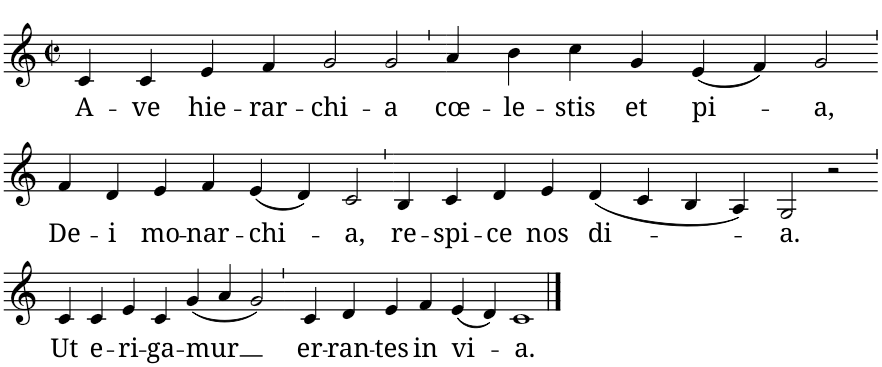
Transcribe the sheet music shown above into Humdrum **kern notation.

**kern	**text
*part1	*part1
*staff1	*staff1
*I"Piano	*
*I'Pno.	*
*clefG2	*
*k[]	*
*M2/2	*
*met(c|)	*
=1	=1
!	!LO:LY:b
4c/	A-
!	!LO:LY:b
4c/	-ve
!	!LO:LY:b
4e/	hie-
!	!LO:LY:b
4f/	-rar-
!	!LO:LY:b
2g/	-chi-
!	!LO:LY:b
2g/	-a
=2`	=2`
!	!LO:LY:b
4a/	cœ-
!	!LO:LY:b
4b\	-le-
!	!LO:LY:b
4cc\	-stis
!	!LO:LY:b
4g/	et
!	!LO:LY:b
(4e/	pi-
4f/)	.
!	!LO:LY:b
2g/	-a,
!!LO:LB:g=z
=3`	=3`
!	!LO:LY:b
4f/	De-
!	!LO:LY:b
4d/	-i
!	!LO:LY:b
4e/	mo-
!	!LO:LY:b
4f/	-nar-
!	!LO:LY:b
(4e/	-chi-
4d/)	.
!	!LO:LY:b
2c/	-a,
=4`	=4`
!	!LO:LY:b
4B/	re-
!	!LO:LY:b
4c/	-spi-
!	!LO:LY:b
4d/	-ce
!	!LO:LY:b
4e/	nos
!	!LO:LY:b
(4d/	di-
4c/	.
4B/	.
4A/)	.
!	!LO:LY:b
2G/	-a.
2r	.
!!LO:LB:g=z
=5`	=5`
!	!LO:LY:b
4c/	Ut
!	!LO:LY:b
4c/	e-
!	!LO:LY:b
4e/	-ri-
!	!LO:LY:b
4c/	ga-
!	!LO:LY:b
(4g/	-mur
4a/	.
2g/)	.
=6`	=6`
!	!LO:LY:b
4c/	er-
!	!LO:LY:b
4d/	-ran-
!	!LO:LY:b
4e/	-tes
!	!LO:LY:b
4f/	in
!	!LO:LY:b
(4e/	vi-
4d/)	.
!	!LO:LY:b
1c	-a.
==	==
*-	*-
